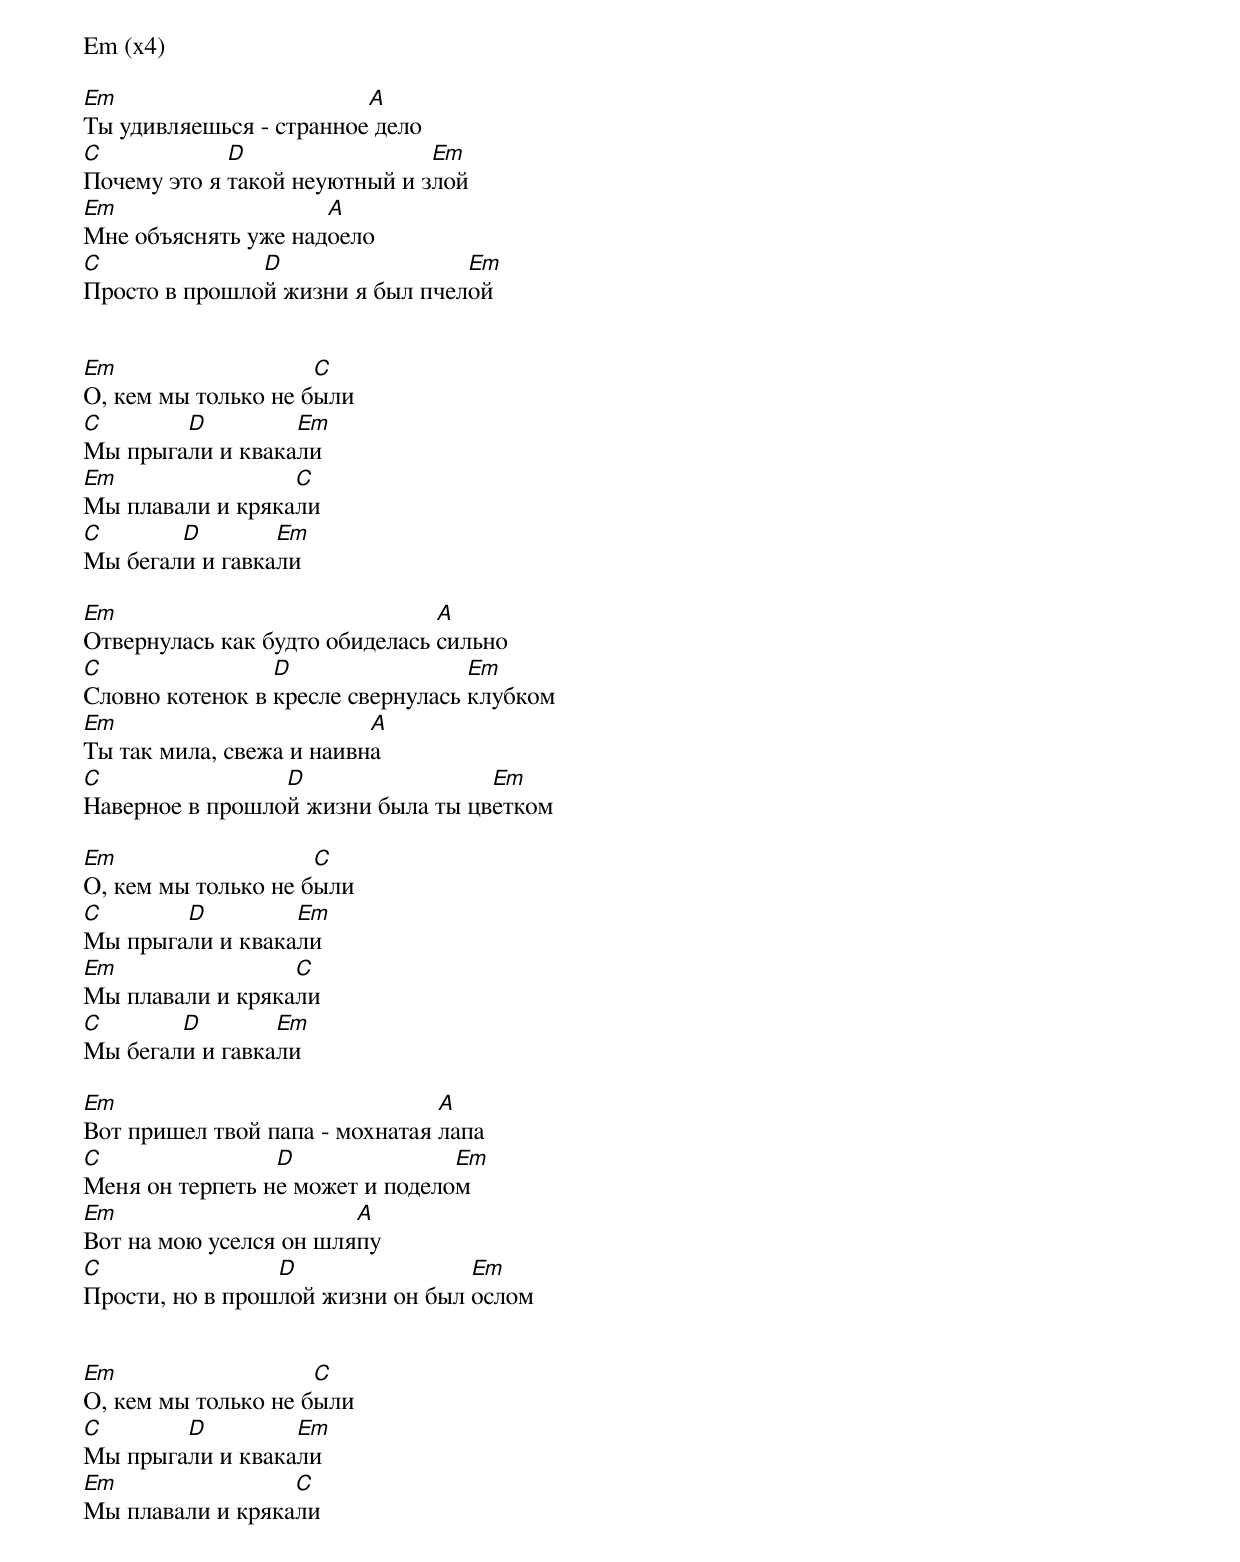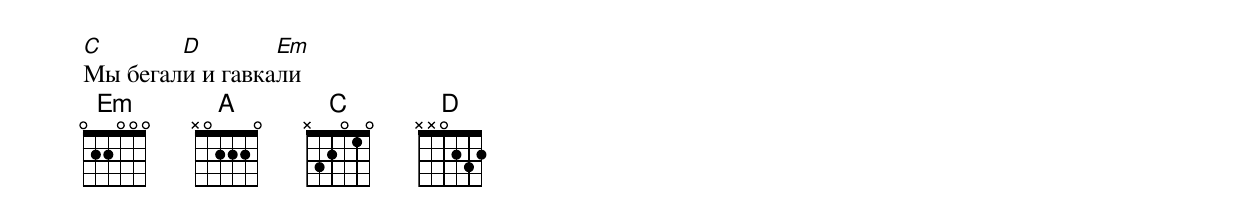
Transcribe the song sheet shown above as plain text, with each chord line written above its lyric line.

Em (x4)

Em                       A
Ты удивляешься - странное дело
C            D                 Em
Почему это я такой неуютный и злой
Em                   A
Мне объяснять уже надоело
C              D                 Em
Просто в прошлой жизни я был пчелой


Em                   C
О, кем мы только не были
C       D         Em
Мы прыгали и квакали
Em                C
Мы плавали и крякали
C       D        Em
Мы бегали и гавкали

Em                              A
Отвернулась как будто обиделась сильно
C                D                 Em
Словно котенок в кресле свернулась клубком
Em                        A
Ты так мила, свежа и наивна
C                D                 Em
Наверное в прошлой жизни была ты цветком

Em                   C
О, кем мы только не были
C       D         Em
Мы прыгали и квакали
Em                C
Мы плавали и крякали
C       D        Em
Мы бегали и гавкали

Em                              A
Вот пришел твой папа - мохнатая лапа
C                D               Em
Меня он терпеть не может и поделом
Em                      A
Вот на мою уселся он шляпу
C                D                Em
Прости, но в прошлой жизни он был ослом


Em                   C
О, кем мы только не были
C       D         Em
Мы прыгали и квакали
Em                C
Мы плавали и крякали
C       D        Em
Мы бегали и гавкали
